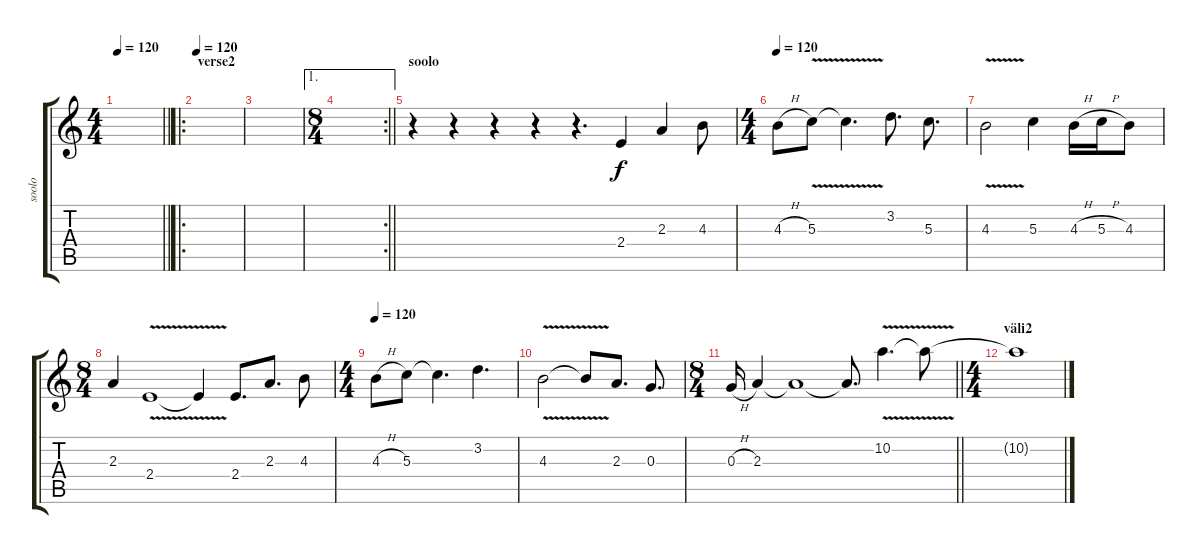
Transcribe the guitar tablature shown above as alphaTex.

\track ("soolo" "soolo") {instrument distortionguitar}
\staff {score tabs}
\tuning (E4 B3 G3 D3 A2 E2) {hide}
\ts (4 4)
\tempo 120
\clef g2
\barLineRight lightlight
\ks c
|
\ro
\section ("" "verse2")
\tempo 120
|
|
\ae 1
\rc 2
\ts (8 4)
\barLineRight lightlight
|
\section ("" "soolo")
r.4 r.4 r.4 r.4 r.4{d} 2.4.4 2.3.4 4.3.8 |
\ts (4 4)
\tempo 120
4.3{h}.8 5.3{v}.8 5.3{t}.4{d} 3.2.8{d} 5.3.8{d} |
4.3{v}.2 5.3.4 4.3{h}.16 5.3{h}.16 4.3.8 |
\ts (8 4)
2.3.4 2.4{v}.1 2.4{t}.4 2.4.8{d} 2.3.8{d} 4.3.8 |
\ts (4 4)
\tempo 120
4.3{h}.8 5.3.8 5.3{t}.4{d} 3.2.4{d} |
4.3{v}.2 4.3{t}.8 2.3.8{d} 0.3.8{d} |
\ts (8 4)
\barLineRight lightlight
0.3{h}.16 2.3.4 2.3{t}.1 2.3{t}.8{d} 10.2{v}.4{d} 10.2{t}.8 |
\ts (4 4)
\section ("" "väli2")
10.2{t}.1
